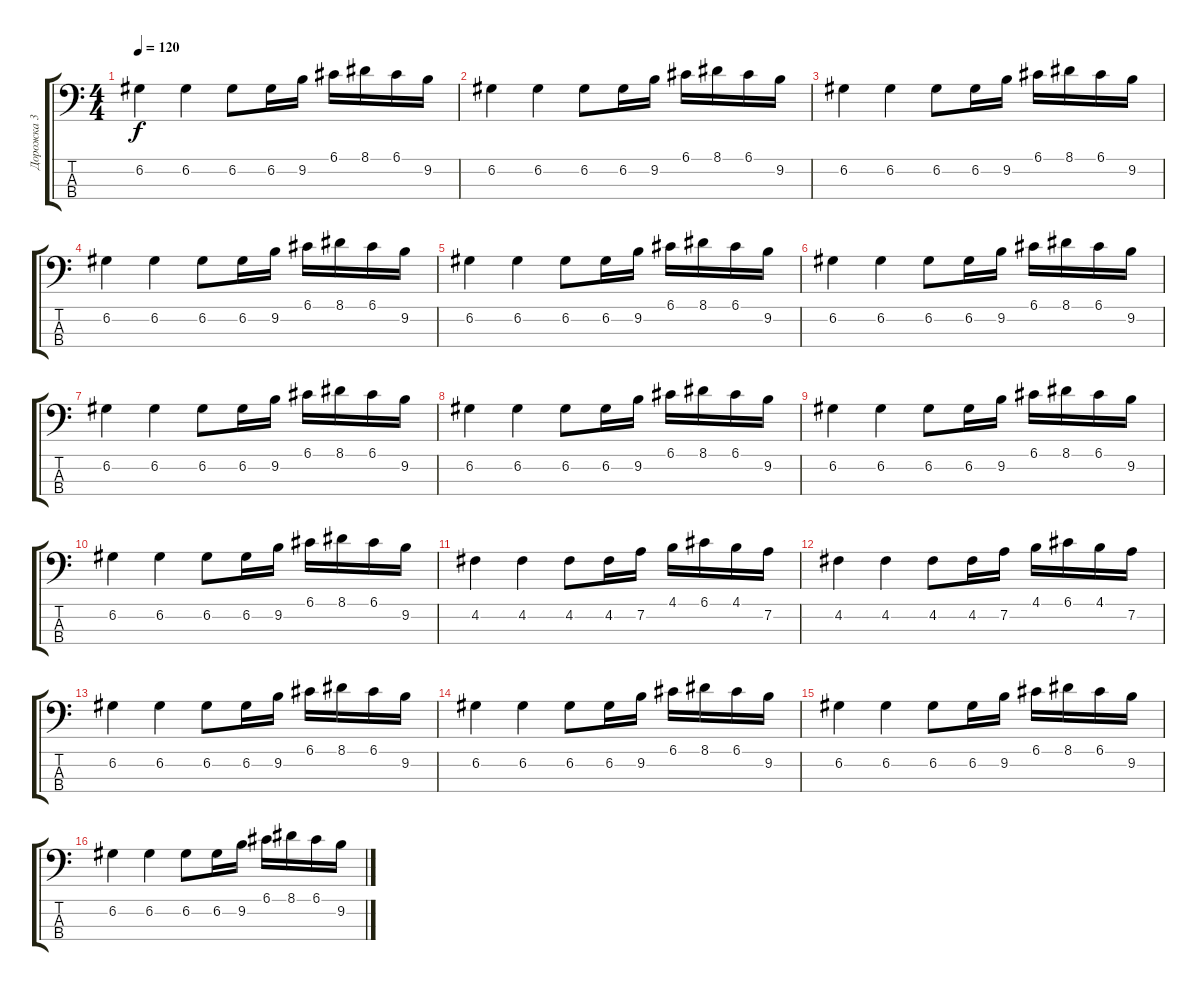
\track ("Дорожка 3" "Дорожка 3") {instrument synthbass1}
\staff {score tabs}
\tuning (G2 D2 A1 E1) {hide}
\ts (4 4)
\tempo 120
\clef f4
\ks c
6.2.4{dy f} 6.2.4 6.2.8 6.2.16 9.2.16 6.1.16 8.1.16 6.1.16 9.2.16 |
6.2.4 6.2.4 6.2.8 6.2.16 9.2.16 6.1.16 8.1.16 6.1.16 9.2.16 |
6.2.4 6.2.4 6.2.8 6.2.16 9.2.16 6.1.16 8.1.16 6.1.16 9.2.16 |
6.2.4 6.2.4 6.2.8 6.2.16 9.2.16 6.1.16 8.1.16 6.1.16 9.2.16 |
6.2.4 6.2.4 6.2.8 6.2.16 9.2.16 6.1.16 8.1.16 6.1.16 9.2.16 |
6.2.4 6.2.4 6.2.8 6.2.16 9.2.16 6.1.16 8.1.16 6.1.16 9.2.16 |
6.2.4 6.2.4 6.2.8 6.2.16 9.2.16 6.1.16 8.1.16 6.1.16 9.2.16 |
6.2.4 6.2.4 6.2.8 6.2.16 9.2.16 6.1.16 8.1.16 6.1.16 9.2.16 |
6.2.4 6.2.4 6.2.8 6.2.16 9.2.16 6.1.16 8.1.16 6.1.16 9.2.16 |
6.2.4 6.2.4 6.2.8 6.2.16 9.2.16 6.1.16 8.1.16 6.1.16 9.2.16 |
4.2.4 4.2.4 4.2.8 4.2.16 7.2.16 4.1.16 6.1.16 4.1.16 7.2.16 |
4.2.4 4.2.4 4.2.8 4.2.16 7.2.16 4.1.16 6.1.16 4.1.16 7.2.16 |
6.2.4 6.2.4 6.2.8 6.2.16 9.2.16 6.1.16 8.1.16 6.1.16 9.2.16 |
6.2.4 6.2.4 6.2.8 6.2.16 9.2.16 6.1.16 8.1.16 6.1.16 9.2.16 |
6.2.4 6.2.4 6.2.8 6.2.16 9.2.16 6.1.16 8.1.16 6.1.16 9.2.16 |
6.2.4 6.2.4 6.2.8 6.2.16 9.2.16 6.1.16 8.1.16 6.1.16 9.2.16
